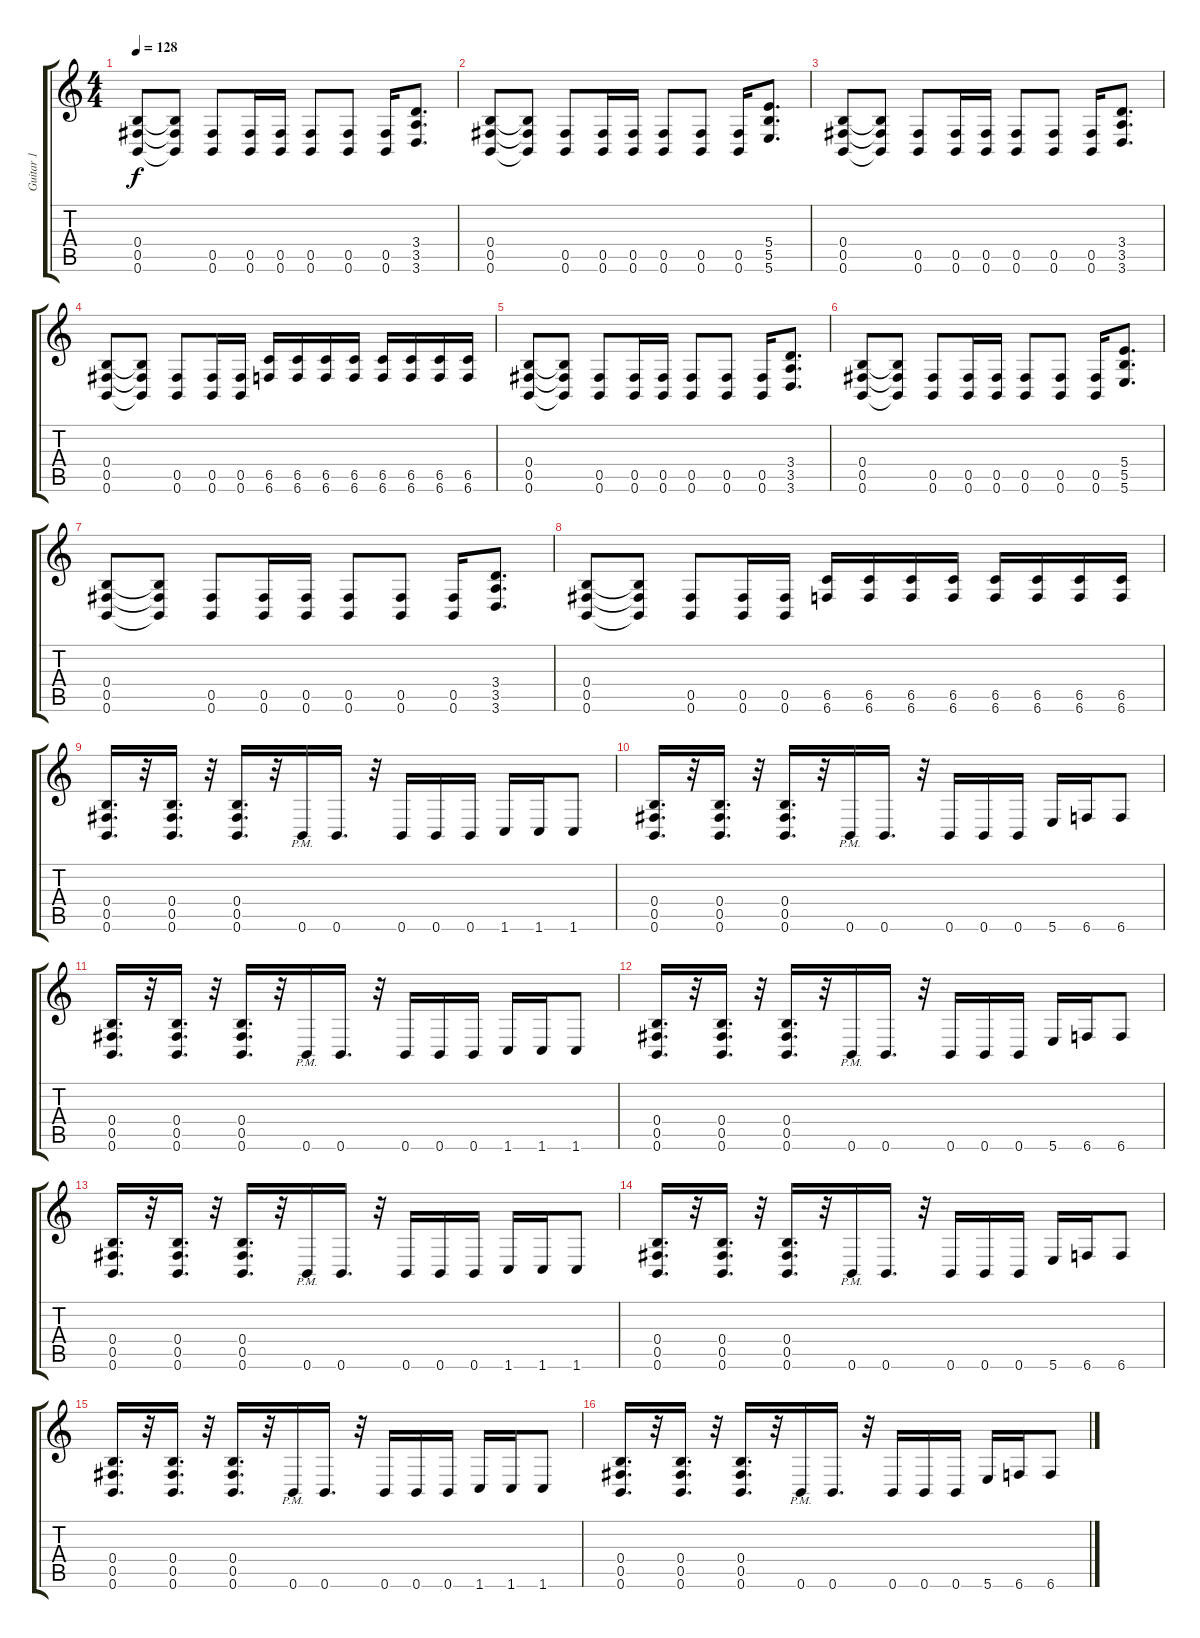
\track ("Guitar 1" "Guitar 1") {instrument distortionguitar}
\staff {score tabs}
\tuning (Db4 Ab3 E3 B2 Gb2 B1) {hide}
\ts (4 4)
\tempo 128
\clef g2
\ks c
(0.4 0.5 0.6).8{dy f} (0.4{t} 0.5{t} 0.6{t}).8 (0.5 0.6).8 (0.5 0.6).16 (0.5 0.6).16 (0.5 0.6).8 (0.5 0.6).8 (0.5 0.6).16 (3.4 3.5 3.6).8{d} |
(0.4 0.5 0.6).8 (0.4{t} 0.5{t} 0.6{t}).8 (0.5 0.6).8 (0.5 0.6).16 (0.5 0.6).16 (0.5 0.6).8 (0.5 0.6).8 (0.5 0.6).16 (5.4 5.5 5.6).8{d} |
(0.4 0.5 0.6).8 (0.4{t} 0.5{t} 0.6{t}).8 (0.5 0.6).8 (0.5 0.6).16 (0.5 0.6).16 (0.5 0.6).8 (0.5 0.6).8 (0.5 0.6).16 (3.4 3.5 3.6).8{d} |
(0.4 0.5 0.6).8 (0.4{t} 0.5{t} 0.6{t}).8 (0.5 0.6).8 (0.5 0.6).16 (0.5 0.6).16 (6.5 6.6).16 (6.5 6.6).16 (6.5 6.6).16 (6.5 6.6).16 (6.5 6.6).16 (6.5 6.6).16 (6.5 6.6).16 (6.5 6.6).16 |
(0.4 0.5 0.6).8 (0.4{t} 0.5{t} 0.6{t}).8 (0.5 0.6).8 (0.5 0.6).16 (0.5 0.6).16 (0.5 0.6).8 (0.5 0.6).8 (0.5 0.6).16 (3.4 3.5 3.6).8{d} |
(0.4 0.5 0.6).8 (0.4{t} 0.5{t} 0.6{t}).8 (0.5 0.6).8 (0.5 0.6).16 (0.5 0.6).16 (0.5 0.6).8 (0.5 0.6).8 (0.5 0.6).16 (5.4 5.5 5.6).8{d} |
(0.4 0.5 0.6).8 (0.4{t} 0.5{t} 0.6{t}).8 (0.5 0.6).8 (0.5 0.6).16 (0.5 0.6).16 (0.5 0.6).8 (0.5 0.6).8 (0.5 0.6).16 (3.4 3.5 3.6).8{d} |
(0.4 0.5 0.6).8 (0.4{t} 0.5{t} 0.6{t}).8 (0.5 0.6).8 (0.5 0.6).16 (0.5 0.6).16 (6.5 6.6).16 (6.5 6.6).16 (6.5 6.6).16 (6.5 6.6).16 (6.5 6.6).16 (6.5 6.6).16 (6.5 6.6).16 (6.5 6.6).16 |
(0.4 0.5 0.6).16{d} r.32 (0.4 0.5 0.6).16{d} r.32 (0.4 0.5 0.6).16{d} r.32 0.6{pm}.16 0.6.16{d} r.32 0.6.16 0.6.16 0.6.16 1.6.16 1.6.16 1.6.8 |
(0.4 0.5 0.6).16{d} r.32 (0.4 0.5 0.6).16{d} r.32 (0.4 0.5 0.6).16{d} r.32 0.6{pm}.16 0.6.16{d} r.32 0.6.16 0.6.16 0.6.16 5.6.16 6.6.16 6.6.8 |
(0.4 0.5 0.6).16{d} r.32 (0.4 0.5 0.6).16{d} r.32 (0.4 0.5 0.6).16{d} r.32 0.6{pm}.16 0.6.16{d} r.32 0.6.16 0.6.16 0.6.16 1.6.16 1.6.16 1.6.8 |
(0.4 0.5 0.6).16{d} r.32 (0.4 0.5 0.6).16{d} r.32 (0.4 0.5 0.6).16{d} r.32 0.6{pm}.16 0.6.16{d} r.32 0.6.16 0.6.16 0.6.16 5.6.16 6.6.16 6.6.8 |
(0.4 0.5 0.6).16{d} r.32 (0.4 0.5 0.6).16{d} r.32 (0.4 0.5 0.6).16{d} r.32 0.6{pm}.16 0.6.16{d} r.32 0.6.16 0.6.16 0.6.16 1.6.16 1.6.16 1.6.8 |
(0.4 0.5 0.6).16{d} r.32 (0.4 0.5 0.6).16{d} r.32 (0.4 0.5 0.6).16{d} r.32 0.6{pm}.16 0.6.16{d} r.32 0.6.16 0.6.16 0.6.16 5.6.16 6.6.16 6.6.8 |
(0.4 0.5 0.6).16{d} r.32 (0.4 0.5 0.6).16{d} r.32 (0.4 0.5 0.6).16{d} r.32 0.6{pm}.16 0.6.16{d} r.32 0.6.16 0.6.16 0.6.16 1.6.16 1.6.16 1.6.8 |
(0.4 0.5 0.6).16{d} r.32 (0.4 0.5 0.6).16{d} r.32 (0.4 0.5 0.6).16{d} r.32 0.6{pm}.16 0.6.16{d} r.32 0.6.16 0.6.16 0.6.16 5.6.16 6.6.16 6.6.8
